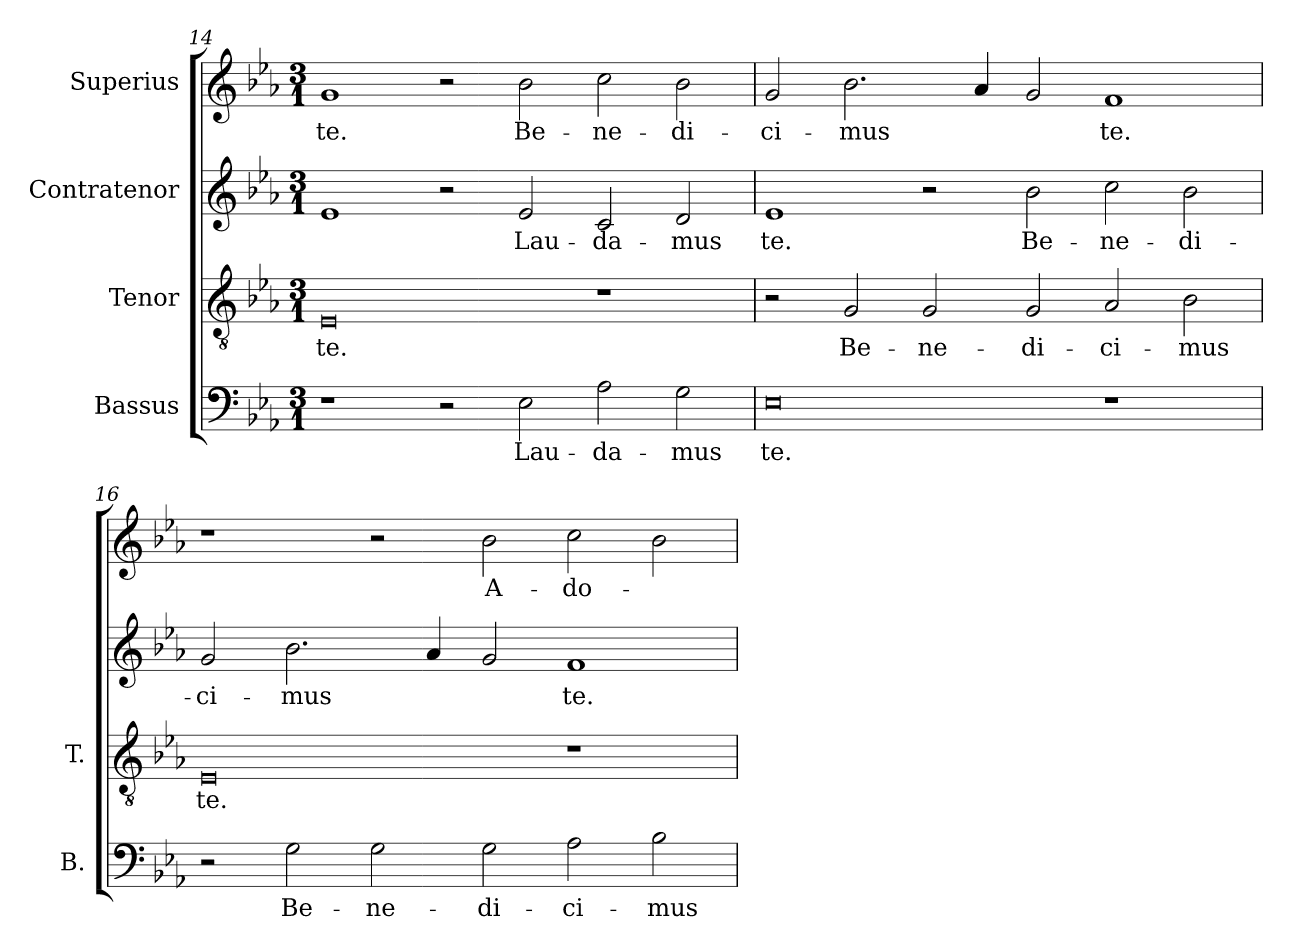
**kern	**text	**kern	**text	**kern	**text	**kern	**text
*part4	*part4	*part3	*part3	*part2	*part2	*part1	*part1
*staff4	*staff4	*staff3	*staff3	*staff2	*staff2	*staff1	*staff1
*I"Bassus	*	*I"Tenor	*	*I"Contratenor	*	*I"Superius	*
*I'B.	*	*I'T.	*	*	*	*	*
*clefF4	*	*clefGv2	*	*clefG2	*	*clefG2	*
*	*	*ITrd7c12	*	*ITrd7c12	*	*	*
*k[b-e-a-]	*	*k[b-e-a-]	*	*k[b-e-a-]	*	*k[b-e-a-]	*
*E-:	*	*E-:	*	*E-:	*	*E-:	*
*M3/1	*	*M3/1	*	*M3/1	*	*M3/1	*
=14	=14	=14	=14	=14	=14	=14	=14
!	!	!	!LO:LY:b:color=#000000	!	!	!	!
!	!	!	!	!	!	!	!LO:LY:b:color=#000000
1r	.	0EE-i	te.	1E-i	.	1gi	te.
2r	.	.	.	2r	.	2r	.
!	!LO:LY:b:color=#000000	!	!	!	!	!	!
!	!	!	!	!	!LO:LY:b:color=#000000	!	!
!	!	!	!	!	!	!	!LO:LY:b:color=#000000
2E-i\	Lau-	.	.	2E-i/	Lau-	2b-i\	Be-
!	!LO:LY:b:color=#000000	!	!	!	!	!	!
!	!	!	!	!	!LO:LY:b:color=#000000	!	!
!	!	!	!	!	!	!	!LO:LY:b:color=#000000
2A-i\	-da-	1r	.	2Ci/	-da-	2cci\	-ne-
!	!LO:LY:b:color=#000000	!	!	!	!	!	!
!	!	!	!	!	!LO:LY:b:color=#000000	!	!
!	!	!	!	!	!	!	!LO:LY:b:color=#000000
2Gi\	-mus	.	.	2Di/	-mus	2b-i\	-di-
=15	=15	=15	=15	=15	=15	=15	=15
!	!LO:LY:b:color=#000000	!	!	!	!	!	!
!	!	!	!	!	!LO:LY:b:color=#000000	!	!
!	!	!	!	!	!	!	!LO:LY:b:color=#000000
0E-i	te.	2r	.	1E-i	te.	2gi/	-ci-
!	!	!	!LO:LY:b:color=#000000	!	!	!	!
!	!	!	!	!	!	!	!LO:LY:b:color=#000000
.	.	2GGi/	Be-	.	.	2.b-i\	-mus
!	!	!	!LO:LY:b:color=#000000	!	!	!	!
.	.	2GGi/	-ne-	2r	.	.	.
.	.	.	.	.	.	4a-i/	.
!	!	!	!LO:LY:b:color=#000000	!	!	!	!
!	!	!	!	!	!LO:LY:b:color=#000000	!	!
.	.	2GGi/	-di-	2B-i\	Be-	2gi/	.
!	!	!	!LO:LY:b:color=#000000	!	!	!	!
!	!	!	!	!	!LO:LY:b:color=#000000	!	!
!	!	!	!	!	!	!	!LO:LY:b:color=#000000
1r	.	2AA-i/	-ci-	2ci\	-ne-	1fi	te.
!	!	!	!LO:LY:b:color=#000000	!	!	!	!
!	!	!	!	!	!LO:LY:b:color=#000000	!	!
.	.	2BB-i\	-mus	2B-i\	-di-	.	.
=16	=16	=16	=16	=16	=16	=16	=16
!	!	!	!LO:LY:b:color=#000000	!	!	!	!
!	!	!	!	!	!LO:LY:b:color=#000000	!	!
2r	.	0EE-i	te.	2Gi/	-ci-	1r	.
!	!LO:LY:b:color=#000000	!	!	!	!	!	!
!	!	!	!	!	!LO:LY:b:color=#000000	!	!
2Gi\	Be-	.	.	2.B-i\	-mus	.	.
!	!LO:LY:b:color=#000000	!	!	!	!	!	!
2Gi\	-ne-	.	.	.	.	2r	.
.	.	.	.	4A-i/	.	.	.
!	!LO:LY:b:color=#000000	!	!	!	!	!	!
!	!	!	!	!	!	!	!LO:LY:b:color=#000000
2Gi\	-di-	.	.	2Gi/	.	2b-i\	A-
!	!LO:LY:b:color=#000000	!	!	!	!	!	!
!	!	!	!	!	!LO:LY:b:color=#000000	!	!
!	!	!	!	!	!	!	!LO:LY:b:color=#000000
2A-i\	-ci-	1r	.	1Fi	te.	2cci\	-do-
!	!LO:LY:b:color=#000000	!	!	!	!	!	!
2B-i\	-mus	.	.	.	.	2b-i\	.
=	=	=	=	=	=	=	=
*-	*-	*-	*-	*-	*-	*-	*-
